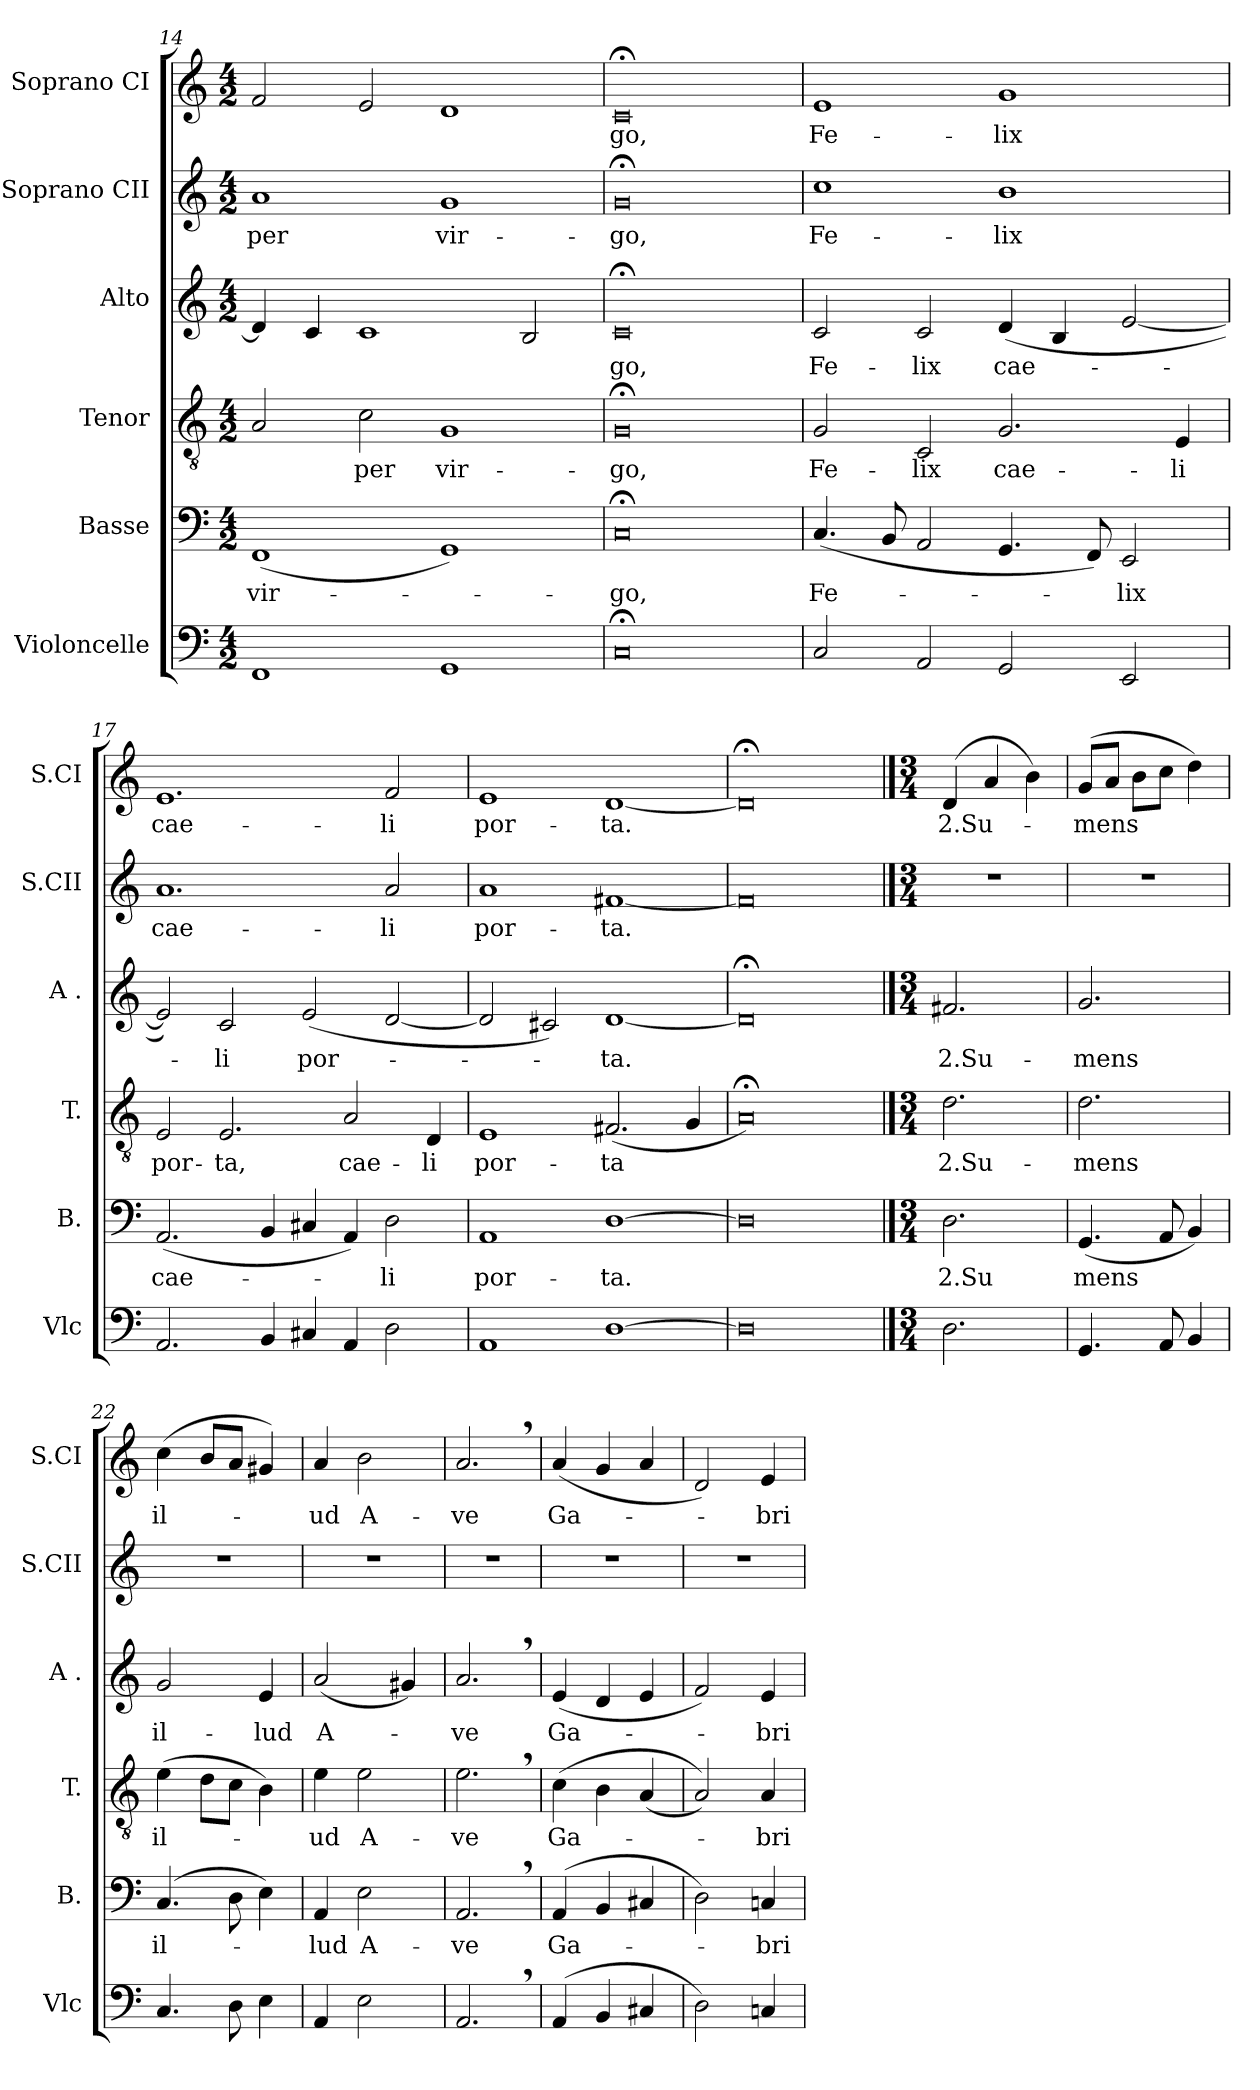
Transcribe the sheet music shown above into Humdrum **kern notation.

**kern	**kern	**text	**kern	**text	**kern	**text	**kern	**text	**kern	**text
*part6	*part5	*part5	*part4	*part4	*part3	*part3	*part2	*part2	*part1	*part1
*staff6	*staff5	*staff5	*staff4	*staff4	*staff3	*staff3	*staff2	*staff2	*staff1	*staff1
*I"Violoncelle	*I"Basse	*	*I"Tenor	*	*I"Alto	*	*I"Soprano CII	*	*I"Soprano CI	*
*I'Vlc	*I'B.	*	*I'T.	*	*I'A .	*	*I'S.CII	*	*I'S.CI	*
*clefF4	*clefF4	*	*clefGv2	*	*clefG2	*	*clefG2	*	*clefG2	*
*k[]	*k[]	*	*k[]	*	*k[]	*	*k[]	*	*k[]	*
*M4/2	*M4/2	*	*M4/2	*	*M4/2	*	*M4/2	*	*M4/2	*
=14	=14	=14	=14	=14	=14	=14	=14	=14	=14	=14
!	!	!LO:LY:b	!	!	!	!	!	!LO:LY:b	!	!
1FF	(1FF	vir-	2A/	.	4d/]	.	1a	-per	2f/	.
.	.	.	.	.	4c/	.	.	.	.	.
!	!	!	!	!LO:LY:b	!	!	!	!	!	!
.	.	.	2c\	-per	1c	.	.	.	2e/	.
!	!	!	!	!LO:LY:b	!	!	!	!LO:LY:b	!	!
1GG	1GG)	.	1G	vir-	.	.	1g	vir-	1d	.
.	.	.	.	.	2B/	.	.	.	.	.
=15	=15	=15	=15	=15	=15	=15	=15	=15	=15	=15
!	!	!LO:LY:b	!	!LO:LY:b	!	!LO:LY:b	!	!LO:LY:b	!	!LO:LY:b
0C;<	0C;<	-go,	0G;<	-go,	0c;<	-go,	0g;<	-go,	0c;<	-go,
!!LO:PB:g=z
=16	=16	=16	=16	=16	=16	=16	=16	=16	=16	=16
!	!	!LO:LY:b	!	!LO:LY:b	!	!LO:LY:b	!	!LO:LY:b	!	!LO:LY:b
2C/	(4.C/	Fe-	2G/	Fe-	2c/	Fe-	1cc	Fe-	1e	Fe-
.	8BB/	.	.	.	.	.	.	.	.	.
!	!	!	!	!LO:LY:b	!	!LO:LY:b	!	!	!	!
2AA/	2AA/	.	2C/	-lix	2c/	-lix	.	.	.	.
!	!	!	!	!LO:LY:b	!	!LO:LY:b	!	!LO:LY:b	!	!LO:LY:b
2GG/	4.GG/	.	2.G/	cae-	(>4d/	cae-	1b	-lix	1g	-lix
.	.	.	.	.	4B/	.	.	.	.	.
.	8FF/)	.	.	.	.	.	.	.	.	.
!	!	!LO:LY:b	!	!	!	!	!	!	!	!
2EE/	2EE/	-lix	.	.	[2e/	.	.	.	.	.
!	!	!	!	!LO:LY:b	!	!	!	!	!	!
.	.	.	4E/	-li	.	.	.	.	.	.
=17	=17	=17	=17	=17	=17	=17	=17	=17	=17	=17
!	!	!LO:LY:b	!	!LO:LY:b	!	!	!	!LO:LY:b	!	!LO:LY:b
2.AA/	(2.AA/	cae-	2E/	por-	2e/])	.	1.a	cae-	1.e	cae-
!	!	!	!	!LO:LY:b	!	!LO:LY:b	!	!	!	!
.	.	.	2.E/	-ta,	2c/	-li	.	.	.	.
4BB/	4BB/	.	.	.	.	.	.	.	.	.
!	!	!	!	!	!	!LO:LY:b	!	!	!	!
4C#X/	4C#X/	.	.	.	(>2e/	por-	.	.	.	.
!	!	!	!	!LO:LY:b	!	!	!	!	!	!
4AA/	4AA/)	.	2A/	cae-	.	.	.	.	.	.
!	!	!LO:LY:b	!	!	!	!	!	!LO:LY:b	!	!LO:LY:b
2D\	2D\	-li	.	.	[2d/	.	2a/	-li	2f/	-li
!	!	!	!	!LO:LY:b	!	!	!	!	!	!
.	.	.	4D/	-li	.	.	.	.	.	.
=18	=18	=18	=18	=18	=18	=18	=18	=18	=18	=18
!	!	!LO:LY:b	!	!LO:LY:b	!	!	!	!LO:LY:b	!	!LO:LY:b
1AA	1AA	por-	1E	por-	2d/]	.	1a	por-	1e	por-
.	.	.	.	.	2c#X/)	.	.	.	.	.
!	!	!LO:LY:b	!	!LO:LY:b	!	!LO:LY:b	!	!LO:LY:b	!	!LO:LY:b
[1D	[1D	-ta.	(2.F#X/	-ta	[1d	-ta.	[1f#X	-ta.	[1d	-ta.
.	.	.	4G/	.	.	.	.	.	.	.
=19	=19	=19	=19	=19	=19	=19	=19	=19	=19	=19
0D]	0D]	.	0A;<)	.	0d;<]	.	0f#]	.	0d;<]	.
!!LO:PB:g=z
==20	==20	==20	==20	==20	==20	==20	==20	==20	==20	==20
*M3/4	*M3/4	*	*M3/4	*	*M3/4	*	*M3/4	*	*M3/4	*
!	!	!LO:LY:b	!	!LO:LY:b	!	!LO:LY:b	!	!	!	!LO:LY:b
2.D\	2.D\	2.Su	2.d\	2.Su-	2.f#X/	2.Su-	2.r	.	(<4d/	2.Su-
.	.	.	.	.	.	.	.	.	4a/	.
.	.	.	.	.	.	.	.	.	4b\)	.
=21	=21	=21	=21	=21	=21	=21	=21	=21	=21	=21
!	!	!LO:LY:b	!	!LO:LY:b	!	!LO:LY:b	!	!	!	!LO:LY:b
4.GG/	(4.GG/	mens	2.d\	-mens	2.g/	-mens	2.r	.	(8g/L	-mens
.	.	.	.	.	.	.	.	.	8a/J	.
.	.	.	.	.	.	.	.	.	8b\L	.
8AA/	8AA/	.	.	.	.	.	.	.	8cc\J	.
4BB/	4BB/)	.	.	.	.	.	.	.	4dd\)	.
=22	=22	=22	=22	=22	=22	=22	=22	=22	=22	=22
!	!	!LO:LY:b	!	!LO:LY:b	!	!LO:LY:b	!	!	!	!LO:LY:b
4.C/	(4.C/	il-	(4e\	il-	2g/	il-	2.r	.	(4cc\	il-
.	.	.	8d\L	.	.	.	.	.	8b/L	.
8D\	8D\	.	8c\J	.	.	.	.	.	8a/J	.
!	!	!	!	!	!	!LO:LY:b	!	!	!	!
4E\	4E\)	.	4B\)	.	4e/	-lud	.	.	4g#X/)	.
=23	=23	=23	=23	=23	=23	=23	=23	=23	=23	=23
!	!	!LO:LY:b	!	!LO:LY:b	!	!LO:LY:b	!	!	!	!LO:LY:b
4AA/	4AA/	-lud	4e\	-ud	(2a/	A-	2.r	.	4a/	-ud
!	!	!LO:LY:b	!	!LO:LY:b	!	!	!	!	!	!LO:LY:b
2E\	2E\	A-	2e\	A-	.	.	.	.	2b\	A-
.	.	.	.	.	4g#X/)	.	.	.	.	.
=24	=24	=24	=24	=24	=24	=24	=24	=24	=24	=24
!	!	!LO:LY:b	!	!LO:LY:b	!	!LO:LY:b	!	!	!	!LO:LY:b
2.AA,</	2.AA,</	-ve	2.e,\	-ve	2.a,/	-ve	2.r	.	2.a,/	-ve
=25	=25	=25	=25	=25	=25	=25	=25	=25	=25	=25
!	!	!LO:LY:b	!	!LO:LY:b	!	!LO:LY:b	!	!	!	!LO:LY:b
(4AA/	(4AA/	Ga-	(4c\	Ga-	(4e/	Ga-	2.r	.	(4a/	Ga-
4BB/	4BB/	.	4B\	.	4d/	.	.	.	4g/	.
4C#X/	4C#X/	.	(4A/	.	4e/	.	.	.	4a/	.
=26	=26	=26	=26	=26	=26	=26	=26	=26	=26	=26
2D\)	2D\)	.	2A/))	.	2f/)	.	2.r	.	2d/)	.
!	!	!LO:LY:b	!	!LO:LY:b	!	!LO:LY:b	!	!	!	!LO:LY:b
4Cn/	4Cn/	-bri-	4A/	-bri-	4e/	-bri-	.	.	4e/	-bri-
=	=	=	=	=	=	=	=	=	=	=
*-	*-	*-	*-	*-	*-	*-	*-	*-	*-	*-
